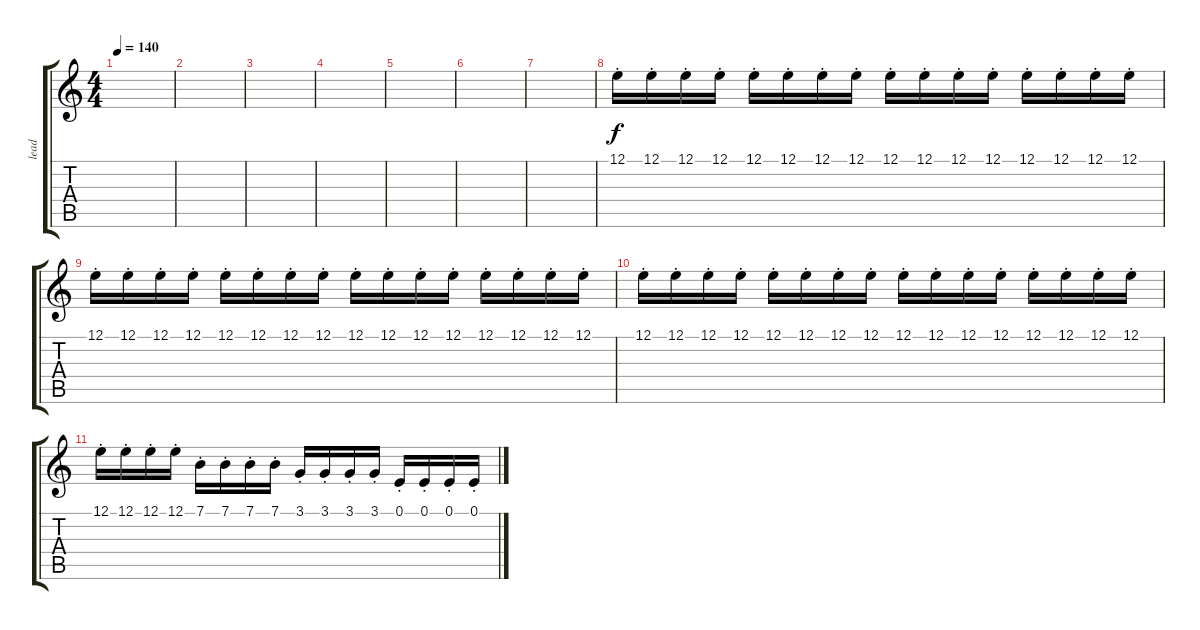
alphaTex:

\track ("lead" "lead") {instrument lead2sawtooth}
\staff {score tabs}
\tuning (E4 B3 G3 D3 A2 E2) {hide}
\ts (4 4)
\tempo 140
\clef g2
\ks c
|
|
|
|
|
|
|
12.1{st}.16 12.1{st}.16 12.1{st}.16 12.1{st}.16 12.1{st}.16 12.1{st}.16 12.1{st}.16 12.1{st}.16 12.1{st}.16 12.1{st}.16 12.1{st}.16 12.1{st}.16 12.1{st}.16 12.1{st}.16 12.1{st}.16 12.1{st}.16 |
12.1{st}.16 12.1{st}.16 12.1{st}.16 12.1{st}.16 12.1{st}.16 12.1{st}.16 12.1{st}.16 12.1{st}.16 12.1{st}.16 12.1{st}.16 12.1{st}.16 12.1{st}.16 12.1{st}.16 12.1{st}.16 12.1{st}.16 12.1{st}.16 |
12.1{st}.16 12.1{st}.16 12.1{st}.16 12.1{st}.16 12.1{st}.16 12.1{st}.16 12.1{st}.16 12.1{st}.16 12.1{st}.16 12.1{st}.16 12.1{st}.16 12.1{st}.16 12.1{st}.16 12.1{st}.16 12.1{st}.16 12.1{st}.16 |
12.1{st}.16 12.1{st}.16 12.1{st}.16 12.1{st}.16 7.1{st}.16 7.1{st}.16 7.1{st}.16 7.1{st}.16 3.1{st}.16 3.1{st}.16 3.1{st}.16 3.1{st}.16 0.1{st}.16 0.1{st}.16 0.1{st}.16 0.1{st}.16
